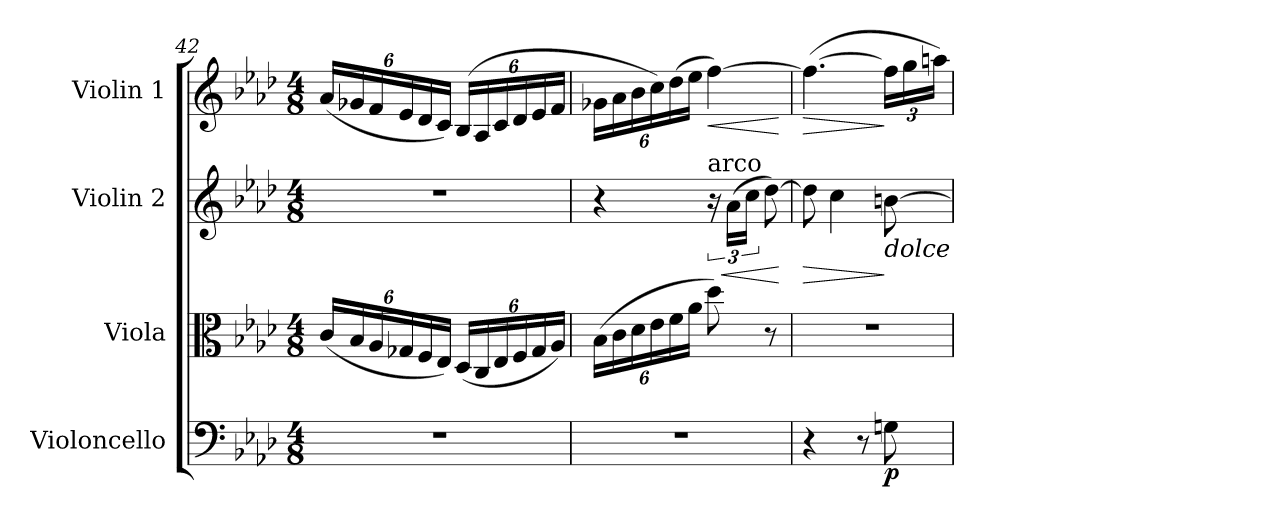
**kern	**dynam	**kern	**kern	**dynam	**kern	**dynam
*part4	*part4	*part3	*part2	*part2	*part1	*part1
*staff4	*staff4	*staff3	*staff2	*staff2	*staff1	*staff1
*I"Violoncello	*	*I"Viola	*I"Violin 2	*	*I"Violin 1	*
*I'Vc	*	*I'Vla	*I'Vln	*	*I'Vln	*
!!LO:LB:g=z
*clefF4	*	*clefC3	*clefG2	*	*clefG2	*
*k[b-e-a-d-]	*	*k[b-e-a-d-]	*k[b-e-a-d-]	*	*k[b-e-a-d-]	*
*M4/8	*	*M4/8	*M4/8	*	*M4/8	*
*	*	*Xbrackettup	*	*	*Xbrackettup	*
=42	=42	=42	=42	=42	=42	=42
2r	.	(24c/LL	2r	.	(24a-/LL	.
.	.	24B-/	.	.	24g-X/	.
.	.	24A-/	.	.	24f/	.
.	.	24G-X/	.	.	24e-/	.
.	.	24F/	.	.	24d-/	.
.	.	24E-/JJ)	.	.	24c/JJ)	.
.	.	(24D-/LL	.	.	(>24B-/LL	.
.	.	24C/	.	.	24A-/	.
.	.	24E-/	.	.	24c/	.
.	.	24F/	.	.	24d-/	.
.	.	24G-/	.	.	24e-/	.
.	.	24A-/JJ)	.	.	24f/JJ	.
!!LO:PB:g=z
=43	=43	=43	=43	=43	=43	=43
2r	.	(24B-\LL	4r	.	24g-X\LL	.
.	.	24c\	.	.	24a-\	.
.	.	24d-\	.	.	24b-\	.
.	.	24e-\	.	.	24cc\)	.
.	.	24f\	.	.	(24dd-\	.
.	.	24a-\JJ	.	.	24ee-\JJ	.
!	!	!	!LO:TX:a:t=arco	!	!	!
!	!	!	!	!	!	!LO:HP:b
.	.	8dd-\)	24r	.	[4ff\)	<
!	!	!	!	!LO:HP:b	!	!
.	.	.	(24a-\LL	<	.	.
.	.	.	24cc\JJ	.	.	.
.	.	8r	[8dd-\)	.	.	.
.	.	.	.	[	.	[
=44	=44	=44	=44	=44	=44	=44
!	!	!	!	!LO:HP:b	!	!LO:HP:b
4r	.	2r	8dd-\]	>	(4.ff\_	>
.	.	.	4cc\	.	.	.
8r	.	.	.	.	.	.
!	!	!	!LO:TX:b:i:t=dolce	!	!	!
!	!LO:DY:b	!	!	!	!	!
8Gn\	p	.	[8bn\	]	24ff\LL]	]
.	.	.	.	.	24gg\	.
.	.	.	.	.	24aan\JJ)	.
=	=	=	=	=	=	=
*-	*-	*-	*-	*-	*-	*-
